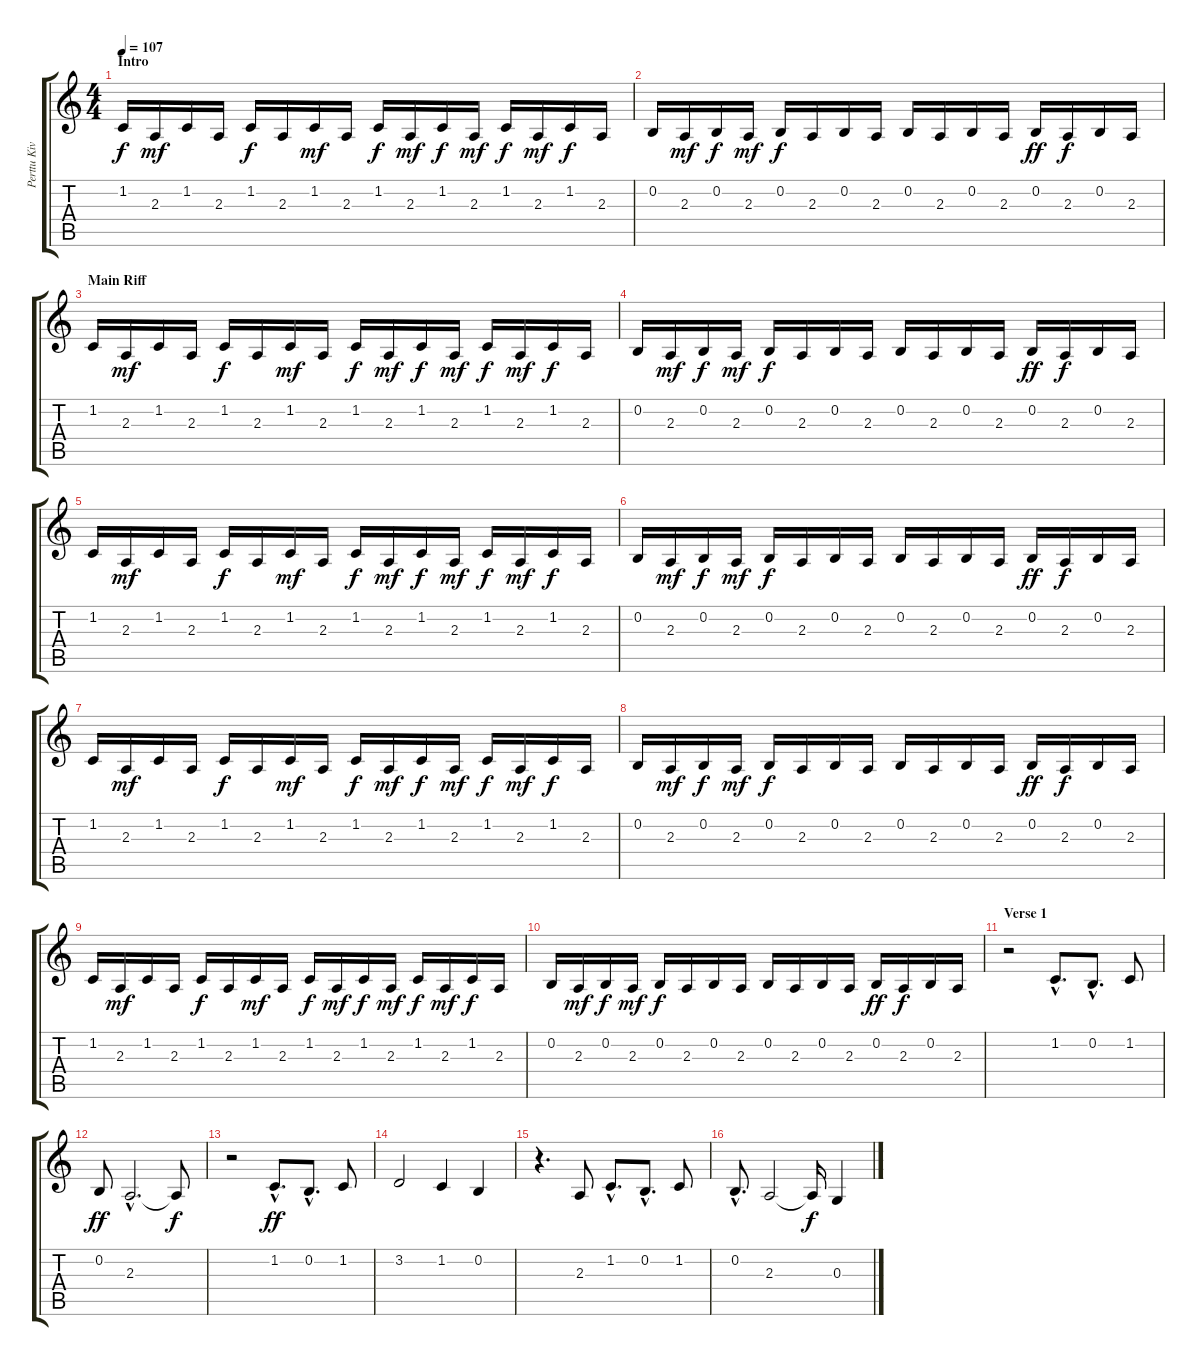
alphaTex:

\track ("Perttu Kivilaakso" "Perttu Kiv") {instrument cello}
\staff {score tabs}
\tuning (E4 B3 G3 D3 A2 E2) {hide}
\ts (4 4)
\section ("" "Intro")
\tempo 107
\clef g2
\ks c
1.2.16{dy f instrument cello} 2.3.16{dy mf} 1.2.16 2.3.16 1.2.16{dy f} 2.3.16 1.2.16{dy mf} 2.3.16 1.2.16{dy f} 2.3.16{dy mf} 1.2.16{dy f} 2.3.16{dy mf} 1.2.16{dy f} 2.3.16{dy mf} 1.2.16{dy f} 2.3.16 |
0.2.16 2.3.16{dy mf} 0.2.16{dy f} 2.3.16{dy mf} 0.2.16{dy f} 2.3.16 0.2.16 2.3.16 0.2.16 2.3.16 0.2.16 2.3.16 0.2.16{dy ff} 2.3.16{dy f} 0.2.16 2.3.16 |
\section ("" "Main Riff")
1.2.16 2.3.16{dy mf} 1.2.16 2.3.16 1.2.16{dy f} 2.3.16 1.2.16{dy mf} 2.3.16 1.2.16{dy f} 2.3.16{dy mf} 1.2.16{dy f} 2.3.16{dy mf} 1.2.16{dy f} 2.3.16{dy mf} 1.2.16{dy f} 2.3.16 |
0.2.16 2.3.16{dy mf} 0.2.16{dy f} 2.3.16{dy mf} 0.2.16{dy f} 2.3.16 0.2.16 2.3.16 0.2.16 2.3.16 0.2.16 2.3.16 0.2.16{dy ff} 2.3.16{dy f} 0.2.16 2.3.16 |
1.2.16 2.3.16{dy mf} 1.2.16 2.3.16 1.2.16{dy f} 2.3.16 1.2.16{dy mf} 2.3.16 1.2.16{dy f} 2.3.16{dy mf} 1.2.16{dy f} 2.3.16{dy mf} 1.2.16{dy f} 2.3.16{dy mf} 1.2.16{dy f} 2.3.16 |
0.2.16 2.3.16{dy mf} 0.2.16{dy f} 2.3.16{dy mf} 0.2.16{dy f} 2.3.16 0.2.16 2.3.16 0.2.16 2.3.16 0.2.16 2.3.16 0.2.16{dy ff} 2.3.16{dy f} 0.2.16 2.3.16 |
1.2.16 2.3.16{dy mf} 1.2.16 2.3.16 1.2.16{dy f} 2.3.16 1.2.16{dy mf} 2.3.16 1.2.16{dy f} 2.3.16{dy mf} 1.2.16{dy f} 2.3.16{dy mf} 1.2.16{dy f} 2.3.16{dy mf} 1.2.16{dy f} 2.3.16 |
0.2.16 2.3.16{dy mf} 0.2.16{dy f} 2.3.16{dy mf} 0.2.16{dy f} 2.3.16 0.2.16 2.3.16 0.2.16 2.3.16 0.2.16 2.3.16 0.2.16{dy ff} 2.3.16{dy f} 0.2.16 2.3.16 |
1.2.16 2.3.16{dy mf} 1.2.16 2.3.16 1.2.16{dy f} 2.3.16 1.2.16{dy mf} 2.3.16 1.2.16{dy f} 2.3.16{dy mf} 1.2.16{dy f} 2.3.16{dy mf} 1.2.16{dy f} 2.3.16{dy mf} 1.2.16{dy f} 2.3.16 |
0.2.16 2.3.16{dy mf} 0.2.16{dy f} 2.3.16{dy mf} 0.2.16{dy f} 2.3.16 0.2.16 2.3.16 0.2.16 2.3.16 0.2.16 2.3.16 0.2.16{dy ff} 2.3.16{dy f} 0.2.16 2.3.16 |
\section ("" "Verse 1")
r.2 1.2{hac}.8{d} 0.2{hac}.8{d} 1.2.8 |
0.2.8{dy ff} 2.3{hac}.2{d} 2.3{t}.8{dy f} |
r.2 1.2{hac}.8{d dy ff} 0.2{hac}.8{d} 1.2.8 |
3.2.2 1.2.4 0.2.4 |
r.4{d} 2.3.8 1.2{hac}.8{d} 0.2{hac}.8{d} 1.2.8 |
0.2{hac}.8{d} 2.3.2 2.3{t}.16{dy f} 0.3.4
